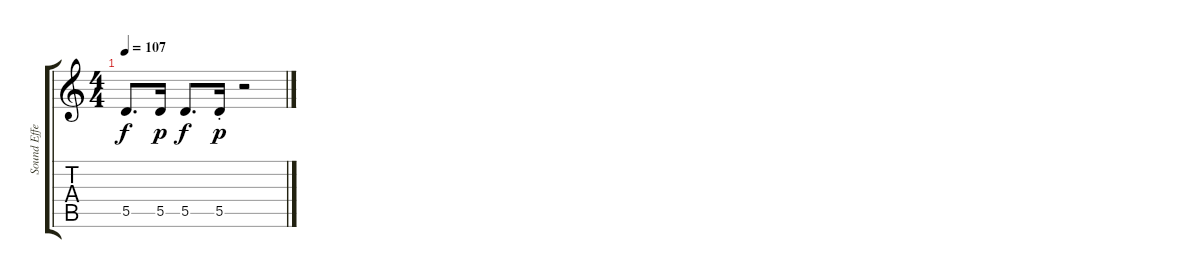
\track ("Sound Effects" "Sound Effe") {instrument guitarharmonics}
\staff {score tabs}
\tuning (E4 B3 G3 D3 A2 E2) {hide}
\ts (4 4)
\tempo 107
\clef g2
\ks c
5.5.8{d dy f} 5.5.16{dy p} 5.5.8{d dy f} 5.5{st}.16{dy p} r.2
